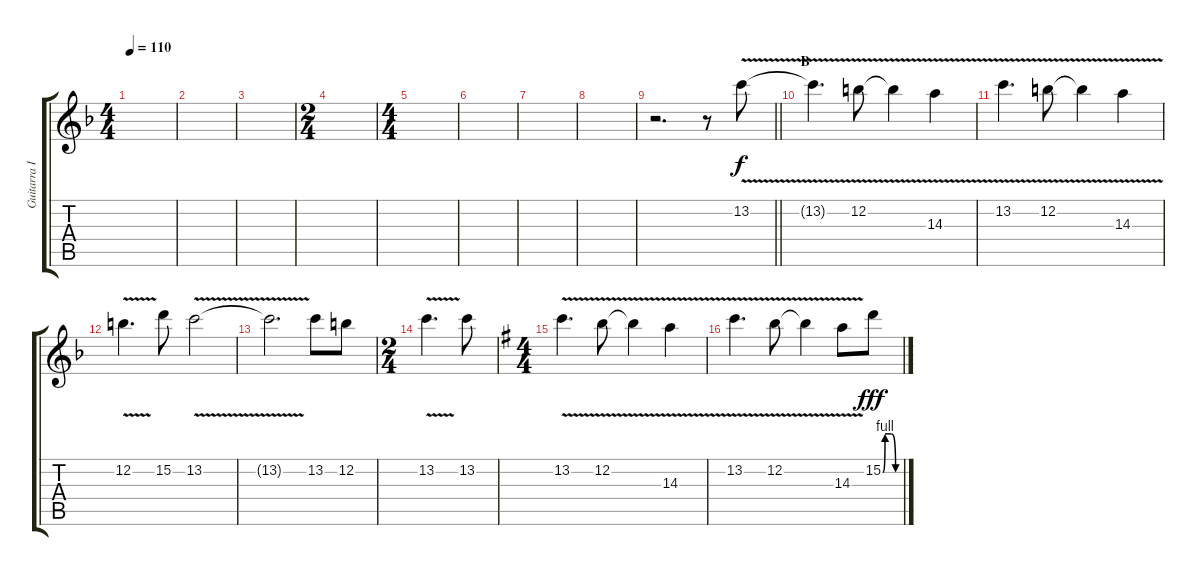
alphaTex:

\track ("Guitarra III" "Guitarra I") {instrument distortionguitar}
\staff {score tabs}
\tuning (E4 B3 G3 D3 A2 E2) {hide}
\ts (4 4)
\tempo 110
\clef g2
\ks f
|
|
|
\ts (2 4)
|
\ts (4 4)
|
|
|
|
\barLineRight lightlight
r.2{d} r.8 13.2{v}.8 |
\section ("" "B")
13.2{v t}.4{d} 12.2{v}.8 12.2{v t}.4 14.3{v}.4 |
13.2{v}.4{d} 12.2{v}.8 12.2{v t}.4 14.3{v}.4 |
12.2{v}.4{d} 15.2.8 13.2{v}.2 |
13.2{t}.2{d} 13.2.8 12.2.8 |
\ts (2 4)
13.2{v}.4{d} 13.2.8 |
\ts (4 4)
\ks g
13.2{v}.4{d} 12.2{v}.8 12.2{t}.4 14.3{v}.4 |
13.2{v}.4{d} 12.2{v}.8 12.2{t}.4 14.3{v}.8 15.2{be (custom 0 0 8 4 30 4 45 0 60 0)}.8{dy fff}
